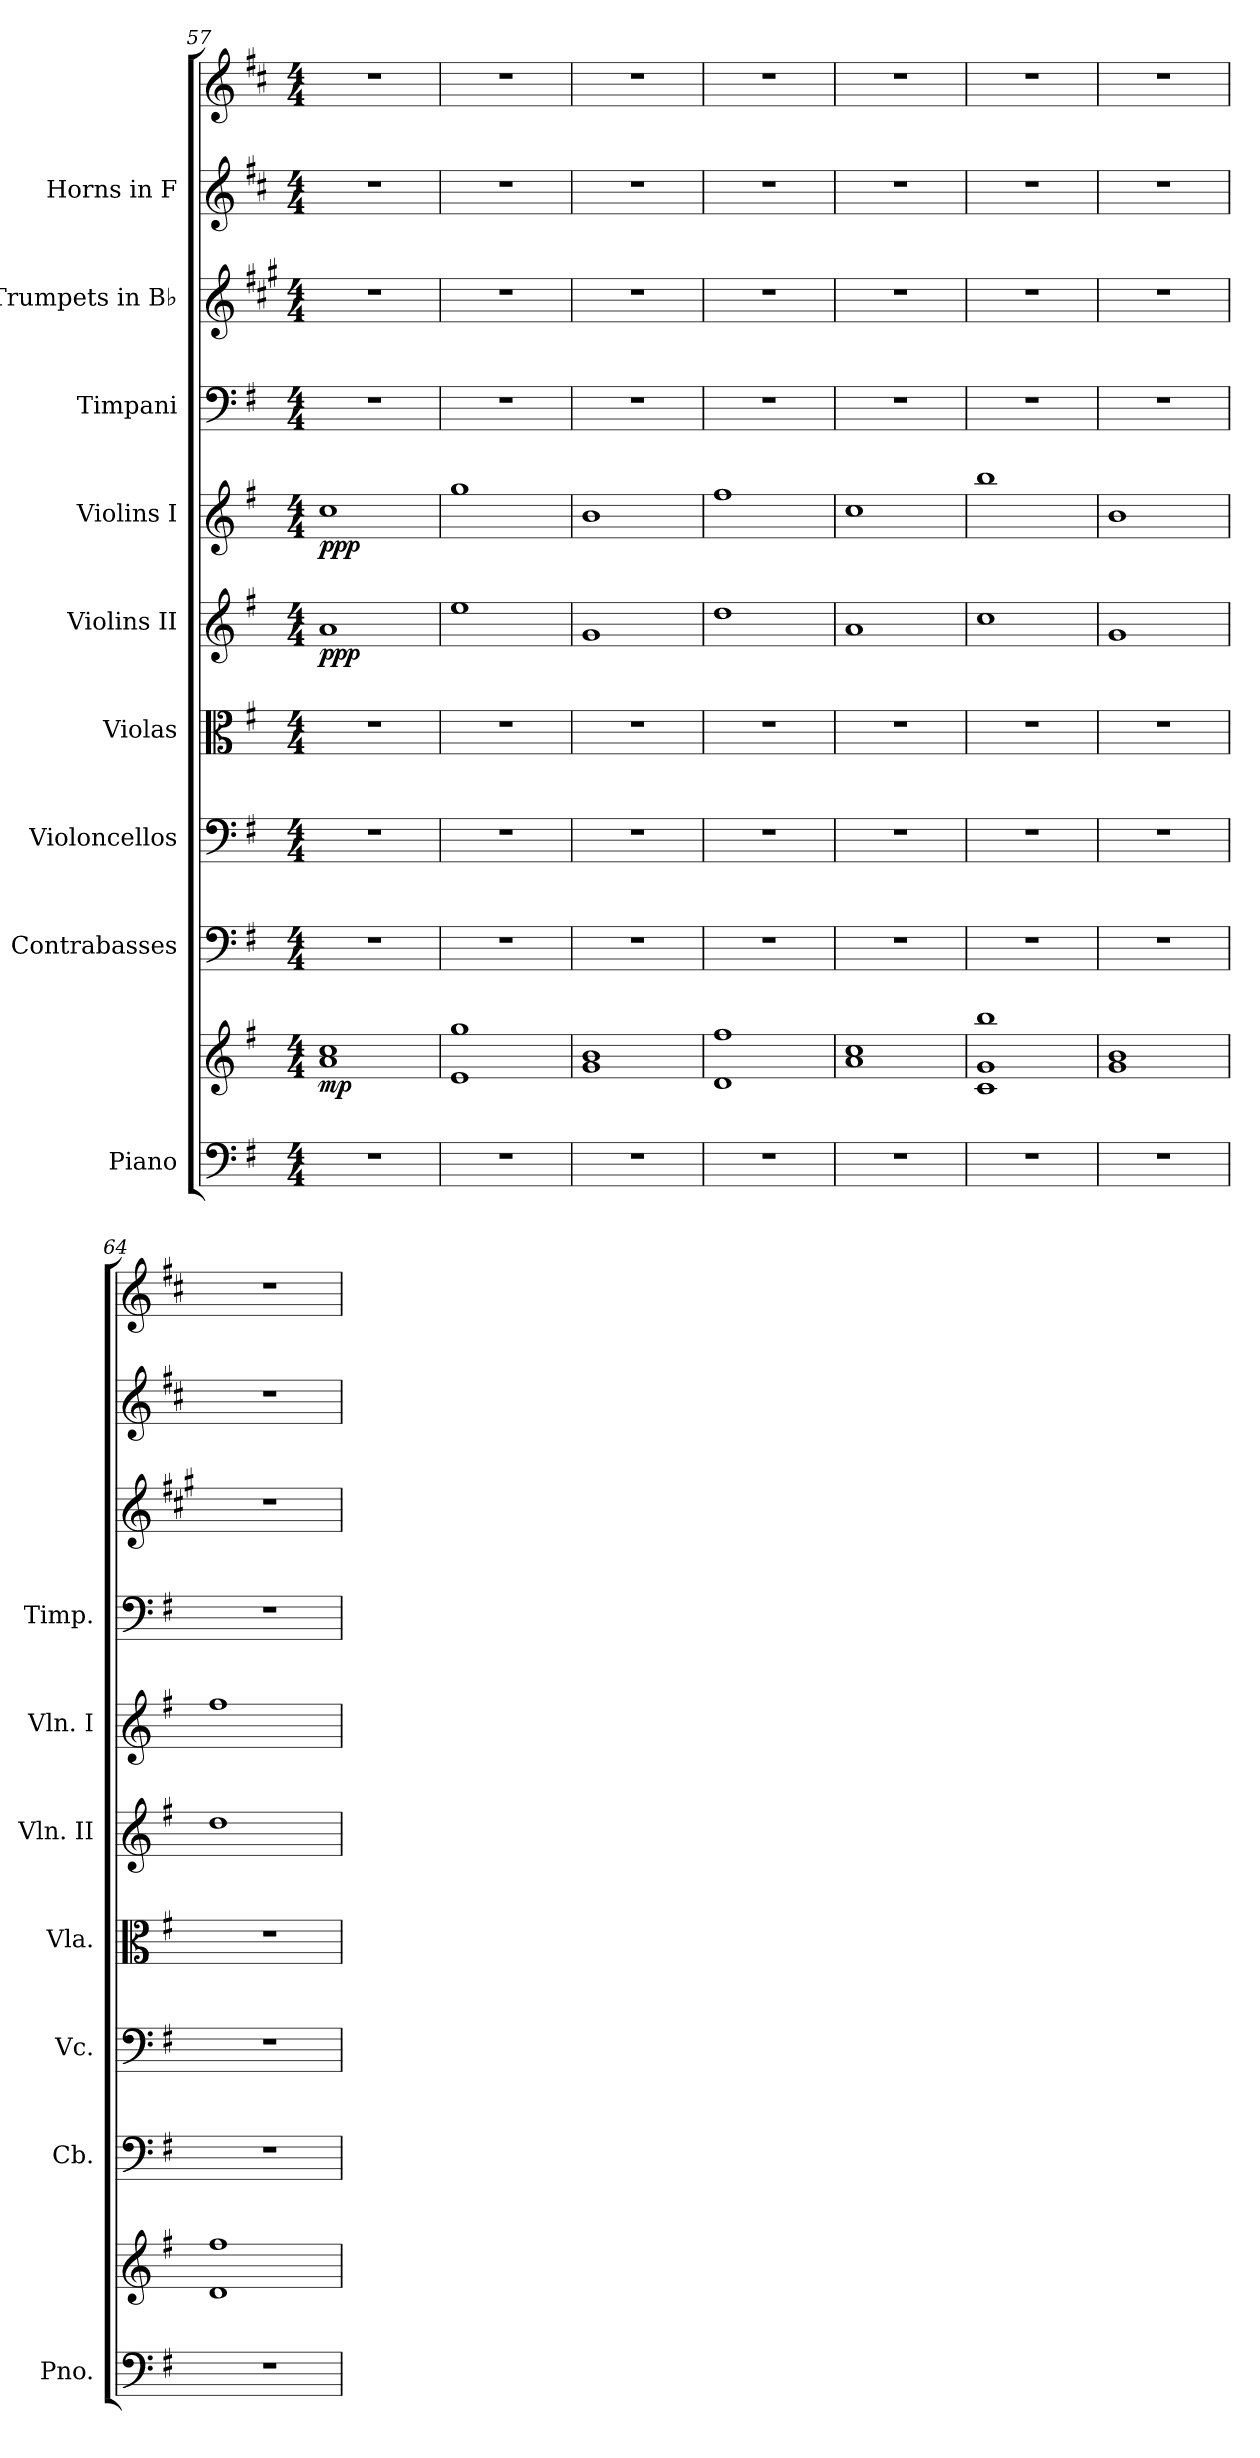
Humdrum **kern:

**kern	**kern	**dynam	**kern	**kern	**kern	**kern	**dynam	**kern	**dynam	**kern	**kern	**kern	**kern
*part9	*part9	*part9	*part8	*part7	*part6	*part5	*part5	*part4	*part4	*part3	*part2	*part1	*part1
*staff11	*staff10	*staff10/11	*staff9	*staff8	*staff7	*staff6	*staff6	*staff5	*staff5	*staff4	*staff3	*staff2	*staff1
*I"Piano	*	*	*I"Contrabasses	*I"Violoncellos	*I"Violas	*I"Violins II	*	*I"Violins I	*	*I"Timpani	*I"Trumpets in B♭	*I"Horns in F	*
*I'Pno.	*	*	*I'Cb.	*I'Vc.	*I'Vla.	*I'Vln. II	*	*I'Vln. I	*	*I'Timp.	*	*	*
*clefF4	*clefG2	*	*clefF4	*clefF4	*clefC3	*clefG2	*	*clefG2	*	*clefF4	*clefG2	*clefG2	*clefG2
*	*	*	*ITrd7c12	*	*	*	*	*	*	*	*ITrd1c2	*ITrd4c7	*ITrd4c7
*k[f#]	*k[f#]	*	*k[f#]	*k[f#]	*k[f#]	*k[f#]	*	*k[f#]	*	*k[f#]	*k[f#]	*k[f#]	*k[f#]
*M4/4	*M4/4	*	*M4/4	*M4/4	*M4/4	*M4/4	*	*M4/4	*	*M4/4	*M4/4	*M4/4	*M4/4
=57	=57	=57	=57	=57	=57	=57	=57	=57	=57	=57	=57	=57	=57
!	!	!LO:DY:b	!	!	!	!	!LO:DY:b	!	!LO:DY:b	!	!	!	!
1r	1a 1cc	mp	1r	1r	1r	1a	ppp	1cc	ppp	1r	1r	1r	1r
=58	=58	=58	=58	=58	=58	=58	=58	=58	=58	=58	=58	=58	=58
1r	1e 1gg	.	1r	1r	1r	1ee	.	1gg	.	1r	1r	1r	1r
!!LO:PB:g=z
=59	=59	=59	=59	=59	=59	=59	=59	=59	=59	=59	=59	=59	=59
1r	1g 1b	.	1r	1r	1r	1g	.	1b	.	1r	1r	1r	1r
=60	=60	=60	=60	=60	=60	=60	=60	=60	=60	=60	=60	=60	=60
1r	1d 1ff#	.	1r	1r	1r	1dd	.	1ff#	.	1r	1r	1r	1r
=61	=61	=61	=61	=61	=61	=61	=61	=61	=61	=61	=61	=61	=61
1r	1a 1cc	.	1r	1r	1r	1a	.	1cc	.	1r	1r	1r	1r
=62	=62	=62	=62	=62	=62	=62	=62	=62	=62	=62	=62	=62	=62
1r	1c 1g 1bb	.	1r	1r	1r	1cc	.	1bb	.	1r	1r	1r	1r
=63	=63	=63	=63	=63	=63	=63	=63	=63	=63	=63	=63	=63	=63
1r	1g 1b	.	1r	1r	1r	1g	.	1b	.	1r	1r	1r	1r
=64	=64	=64	=64	=64	=64	=64	=64	=64	=64	=64	=64	=64	=64
1r	1d 1ff#	.	1r	1r	1r	1dd	.	1ff#	.	1r	1r	1r	1r
=	=	=	=	=	=	=	=	=	=	=	=	=	=
*-	*-	*-	*-	*-	*-	*-	*-	*-	*-	*-	*-	*-	*-
